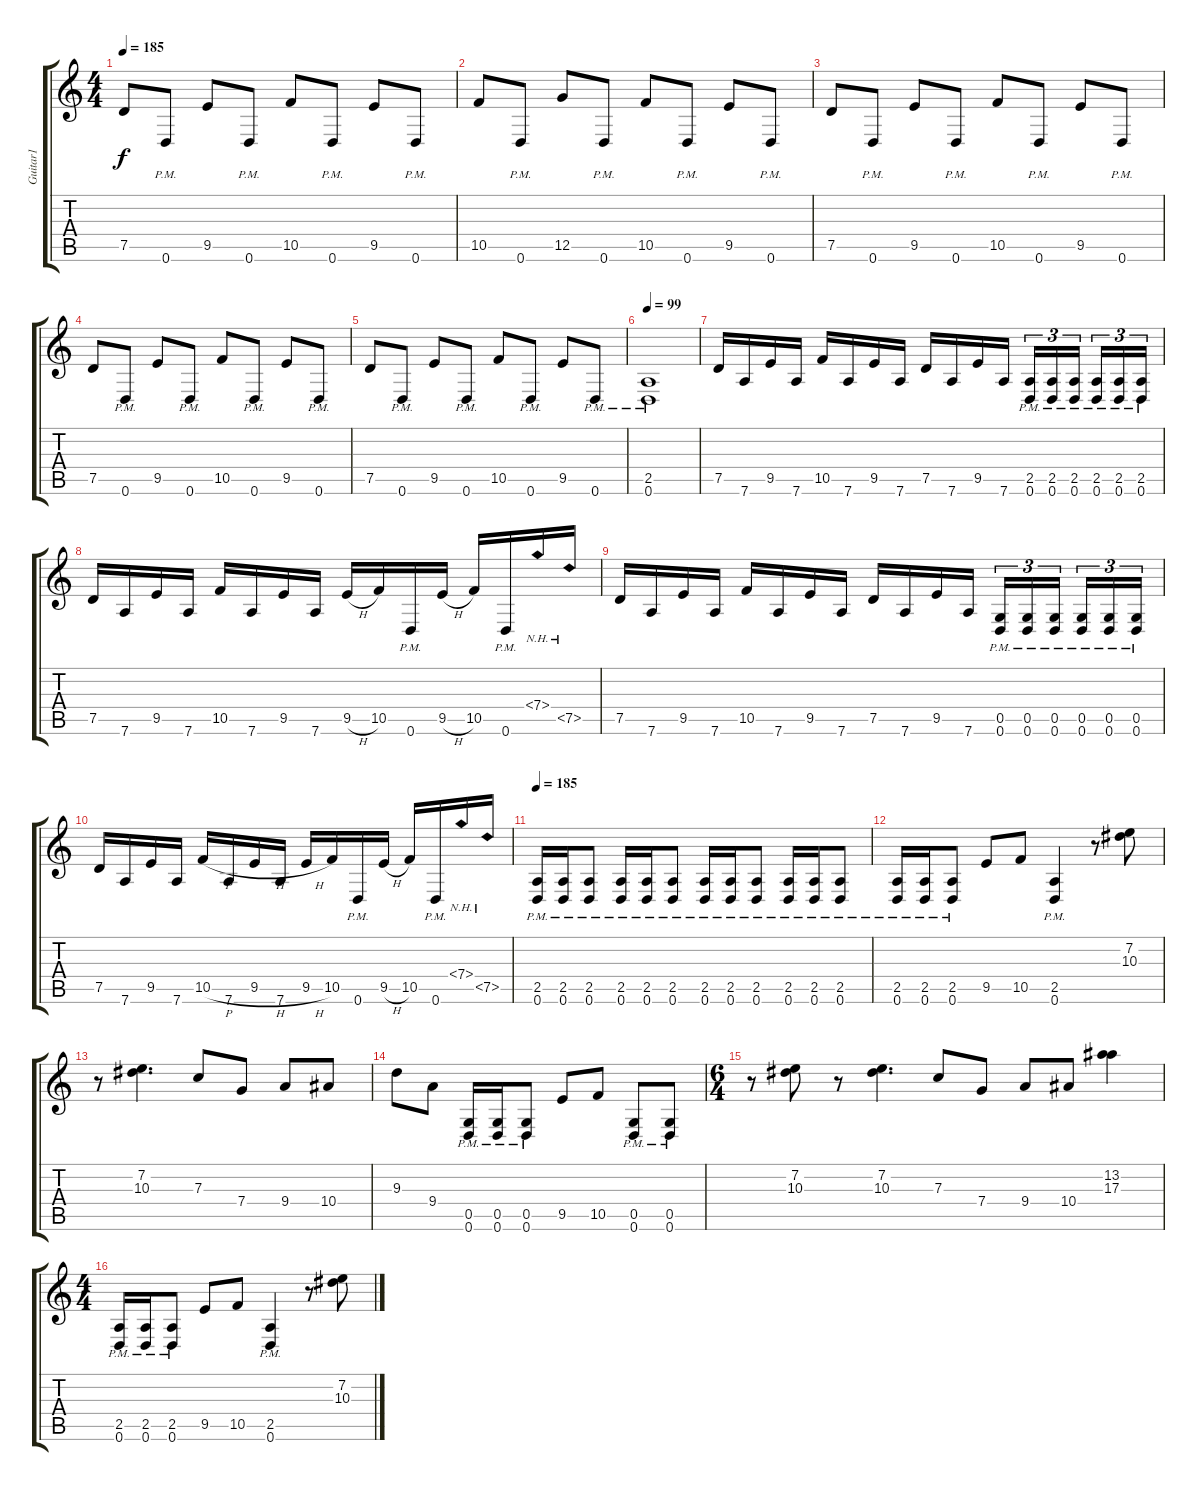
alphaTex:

\track ("Guitar1" "Guitar1") {instrument distortionguitar}
\staff {score tabs}
\tuning (D4 A3 F3 C3 G2 D2) {hide}
\ts (4 4)
\tempo 185
\clef g2
\ks c
7.5.8{dy f} 0.6{pm}.8 9.5.8 0.6{pm}.8 10.5.8 0.6{pm}.8 9.5.8 0.6{pm}.8 |
10.5.8 0.6{pm}.8 12.5.8 0.6{pm}.8 10.5.8 0.6{pm}.8 9.5.8 0.6{pm}.8 |
7.5.8 0.6{pm}.8 9.5.8 0.6{pm}.8 10.5.8 0.6{pm}.8 9.5.8 0.6{pm}.8 |
7.5.8 0.6{pm}.8 9.5.8 0.6{pm}.8 10.5.8 0.6{pm}.8 9.5.8 0.6{pm}.8 |
7.5.8 0.6{pm}.8 9.5.8 0.6{pm}.8 10.5.8 0.6{pm}.8 9.5.8 0.6{pm}.8 |
\tempo 99
(2.5{pm} 0.6{pm}).1 |
7.5.16 7.6.16 9.5.16 7.6.16 10.5.16 7.6.16 9.5.16 7.6.16 7.5.16 7.6.16 9.5.16 7.6.16 (2.5{pm} 0.6{pm}).16{tu (3 2)} (2.5{pm} 0.6{pm}).16{tu (3 2)} (2.5{pm} 0.6{pm}).16{tu (3 2) beam splitsecondary} (2.5{pm} 0.6{pm}).16{tu (3 2)} (2.5{pm} 0.6{pm}).16{tu (3 2)} (2.5{pm} 0.6{pm}).16{tu (3 2)} |
7.5.16 7.6.16 9.5.16 7.6.16 10.5.16 7.6.16 9.5.16 7.6.16 9.5{h}.16 10.5.16 0.6{pm}.16 9.5{h}.16 10.5.16 0.6{pm}.16 7.4{nh}.16 7.5{nh}.16 |
7.5.16 7.6.16 9.5.16 7.6.16 10.5.16 7.6.16 9.5.16 7.6.16 7.5.16 7.6.16 9.5.16 7.6.16 (0.5{pm} 0.6{pm}).16{tu (3 2)} (0.5{pm} 0.6{pm}).16{tu (3 2)} (0.5{pm} 0.6{pm}).16{tu (3 2) beam splitsecondary} (0.5{pm} 0.6{pm}).16{tu (3 2)} (0.5{pm} 0.6{pm}).16{tu (3 2)} (0.5{pm} 0.6{pm}).16{tu (3 2)} |
7.5.16 7.6.16 9.5.16 7.6.16 10.5{h}.16 7.6.16 9.5{h}.16 7.6.16 9.5{h}.16 10.5.16 0.6{pm}.16 9.5{h}.16 10.5.16 0.6{pm}.16 7.4{nh}.16 7.5{nh}.16 |
\tempo 185
(2.5{pm} 0.6{pm}).16 (2.5{pm} 0.6{pm}).16 (2.5{pm} 0.6{pm}).8 (2.5{pm} 0.6{pm}).16 (2.5{pm} 0.6{pm}).16 (2.5{pm} 0.6{pm}).8 (2.5{pm} 0.6{pm}).16 (2.5{pm} 0.6{pm}).16 (2.5{pm} 0.6{pm}).8 (2.5{pm} 0.6{pm}).16 (2.5{pm} 0.6{pm}).16 (2.5{pm} 0.6{pm}).8 |
(2.5{pm} 0.6{pm}).16 (2.5{pm} 0.6{pm}).16 (2.5{pm} 0.6{pm}).8 9.5.8 10.5.8 (2.5 0.6{pm}).4 r.8 (7.2 10.3).8 |
r.8 (7.2 10.3).4{d} 7.3.8 7.4.8 9.4.8 10.4.8 |
9.3.8 9.4.8 (0.5{pm} 0.6{pm}).16 (0.5{pm} 0.6{pm}).16 (0.5{pm} 0.6{pm}).8 9.5.8 10.5.8 (0.5{pm} 0.6{pm}).8 (0.5{pm} 0.6{pm}).8 |
\ts (6 4)
r.8 (7.2 10.3).8 r.8 (7.2 10.3).4{d} 7.3.8 7.4.8 9.4.8 10.4.8 (13.2 17.3).4 |
\ts (4 4)
(2.5{pm} 0.6{pm}).16 (2.5{pm} 0.6{pm}).16 (2.5{pm} 0.6{pm}).8 9.5.8 10.5.8 (2.5 0.6{pm}).4 r.8 (7.2 10.3).8
